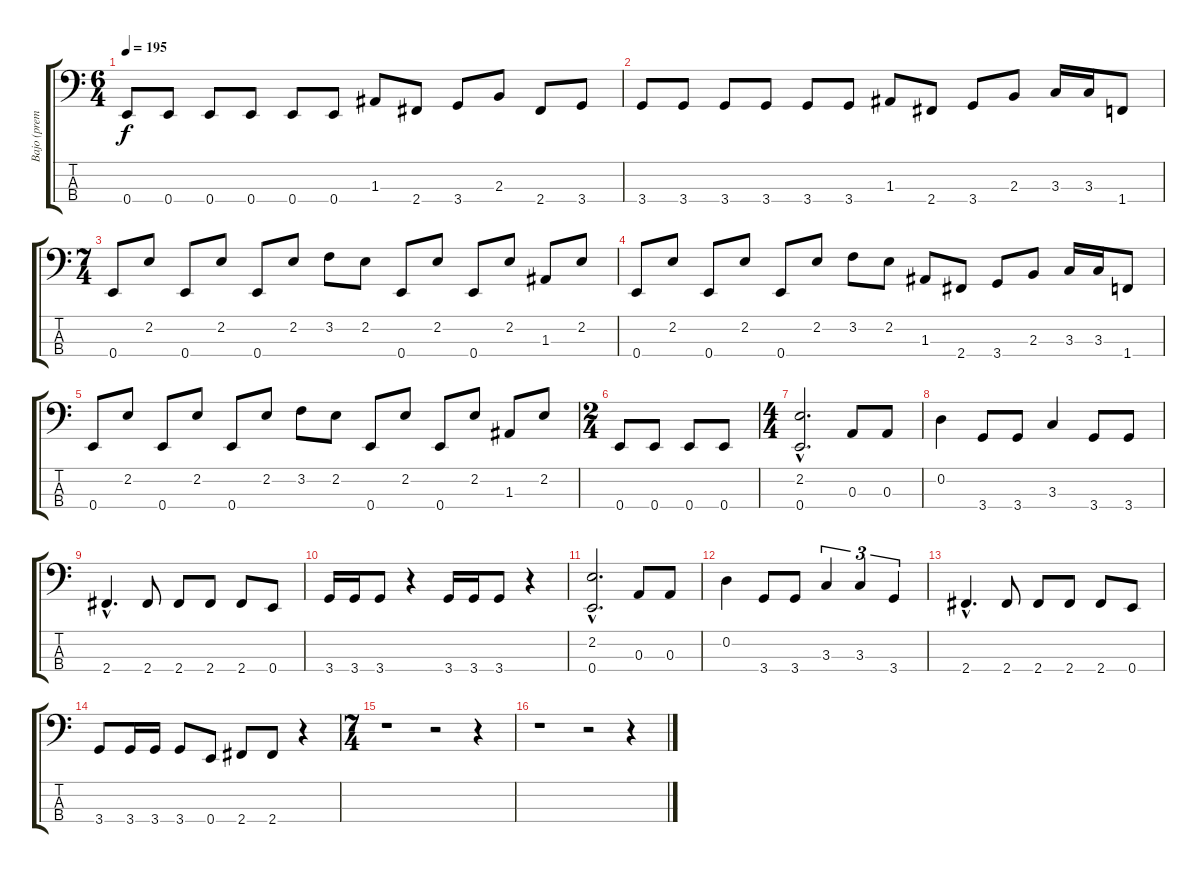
\track ("Bajo (premio)" "Bajo (prem") {instrument electricbasspick}
\staff {score tabs}
\tuning (G2 D2 A1 E1) {hide}
\ts (6 4)
\tempo 195
\clef f4
\ks c
0.4.8{dy f} 0.4.8 0.4.8 0.4.8 0.4.8 0.4.8 1.3.8 2.4.8 3.4.8 2.3.8 2.4.8 3.4.8 |
3.4.8 3.4.8 3.4.8 3.4.8 3.4.8 3.4.8 1.3.8 2.4.8 3.4.8 2.3.8 3.3.16 3.3.16 1.4.8 |
\ts (7 4)
0.4.8 2.2.8 0.4.8 2.2.8 0.4.8 2.2.8 3.2.8 2.2.8 0.4.8 2.2.8 0.4.8 2.2.8 1.3.8 2.2.8 |
0.4.8 2.2.8 0.4.8 2.2.8 0.4.8 2.2.8 3.2.8 2.2.8 1.3.8 2.4.8 3.4.8 2.3.8 3.3.16 3.3.16 1.4.8 |
0.4.8 2.2.8 0.4.8 2.2.8 0.4.8 2.2.8 3.2.8 2.2.8 0.4.8 2.2.8 0.4.8 2.2.8 1.3.8 2.2.8 |
\ts (2 4)
0.4.8 0.4.8 0.4.8 0.4.8 |
\ts (4 4)
(2.2{hac} 0.4{hac}).2{d} 0.3.8 0.3.8 |
0.2.4 3.4.8 3.4.8 3.3.4 3.4.8 3.4.8 |
2.4{hac}.4{d} 2.4.8 2.4.8 2.4.8 2.4.8 0.4.8 |
3.4.16 3.4.16 3.4.8 r.4 3.4.16 3.4.16 3.4.8 r.4 |
(2.2{hac} 0.4{hac}).2{d} 0.3.8 0.3.8 |
0.2.4 3.4.8 3.4.8 3.3.4{tu (3 2)} 3.3.4{tu (3 2)} 3.4.4{tu (3 2)} |
2.4{hac}.4{d} 2.4.8 2.4.8 2.4.8 2.4.8 0.4.8 |
3.4.8 3.4.16 3.4.16 3.4.8 0.4.8 2.4.8 2.4.8 r.4 |
\ts (7 4)
r.1 r.2 r.4 |
r.1 r.2 r.4
